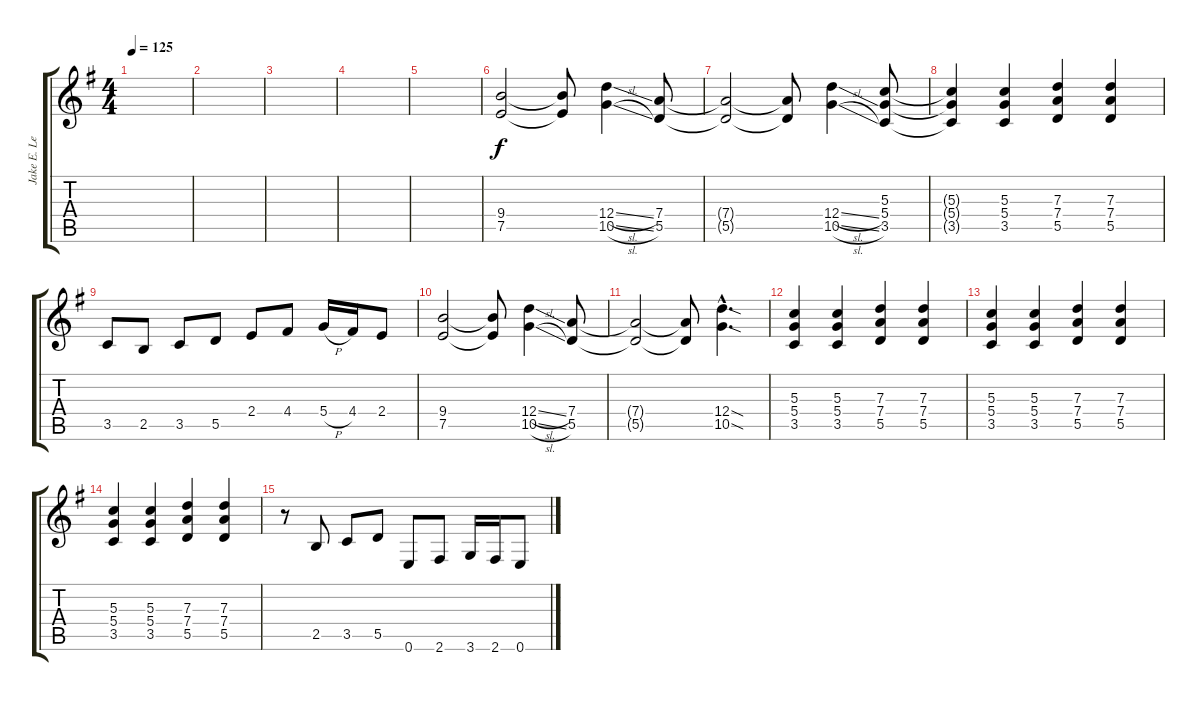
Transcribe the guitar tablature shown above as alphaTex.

\track ("Jake E. Lee" "Jake E. Le") {instrument overdrivenguitar}
\staff {score tabs}
\tuning (E4 B3 G3 D3 A2 E2) {hide}
\ts (4 4)
\tempo 125
\clef g2
\ks eminor
|
|
|
|
|
(9.4 7.5).2{volume 13} (9.4{t} 7.5{t}).8 (12.4{sl} 10.5{sl}).4 (7.4 5.5).8 |
(7.4{t} 5.5{t}).2 (7.4{t} 5.5{t}).8 (12.4{sl} 10.5{sl}).4 (5.3 5.4 3.5).8 |
(5.3{t} 5.4{t} 3.5{t}).4 (5.3 5.4 3.5).4 (7.3 7.4 5.5).4 (7.3 7.4 5.5).4 |
3.5.8 2.5.8 3.5.8 5.5.8 2.4.8 4.4.8 5.4{h}.16 4.4.16 2.4.8 |
(9.4 7.5).2{volume 13} (9.4{t} 7.5{t}).8 (12.4{sl} 10.5{sl}).4 (7.4 5.5).8 |
(7.4{t} 5.5{t}).2 (7.4{t} 5.5{t}).8 (12.4{sod hac} 10.5{sod hac}).4{d} |
(5.3 5.4 3.5).4 (5.3 5.4 3.5).4 (7.3 7.4 5.5).4 (7.3 7.4 5.5).4 |
(5.3 5.4 3.5).4 (5.3 5.4 3.5).4 (7.3 7.4 5.5).4 (7.3 7.4 5.5).4 |
(5.3 5.4 3.5).4 (5.3 5.4 3.5).4 (7.3 7.4 5.5).4 (7.3 7.4 5.5).4 |
r.8 2.5.8 3.5.8 5.5.8 0.6.8 2.6.8 3.6.16 2.6.16 0.6.8
